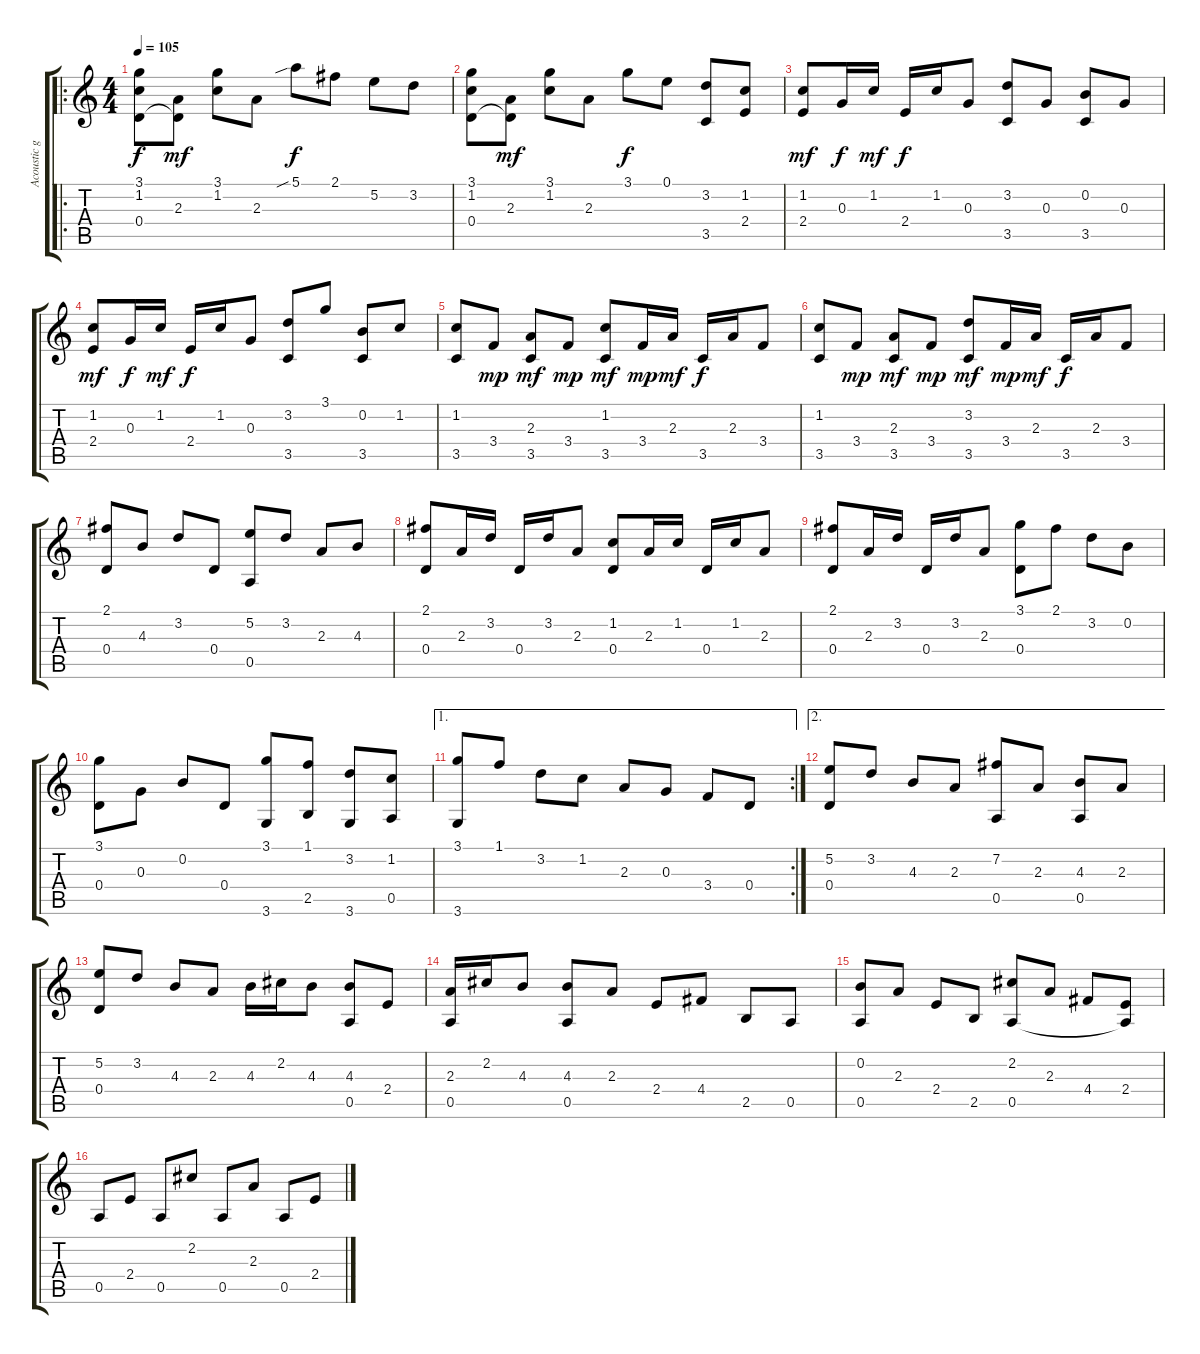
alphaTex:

\track ("Acoustic guitar" "Acoustic g") {instrument acousticguitarsteel}
\staff {score tabs}
\tuning (E4 B3 G3 D3 A2 E2) {hide}
\ro
\ts (4 4)
\tempo 105
\clef g2
\ks c
(3.1 1.2 0.4).8{dy f instrument acousticguitarsteel} (2.3 0.4{t}).8{dy mf} (3.1 1.2).8 2.3.8 5.1{sib}.8{dy f} 2.1.8 5.2.8 3.2.8 |
(3.1 1.2 0.4).8 (2.3 0.4{t}).8{dy mf} (3.1 1.2).8 2.3.8 3.1.8{dy f} 0.1.8 (3.2 3.5).8 (1.2 2.4).8 |
(1.2 2.4).8{dy mf} 0.3.16{dy f} 1.2.16{dy mf} 2.4.16{dy f} 1.2.16 0.3.8 (3.2 3.5).8 0.3.8 (0.2 3.5).8 0.3.8 |
(1.2 2.4).8{dy mf} 0.3.16{dy f} 1.2.16{dy mf} 2.4.16{dy f} 1.2.16 0.3.8 (3.2 3.5).8 3.1.8 (0.2 3.5).8 1.2.8 |
(1.2 3.5).8 3.4.8{dy mp} (2.3 3.5).8{dy mf} 3.4.8{dy mp} (1.2 3.5).8{dy mf} 3.4.16{dy mp} 2.3.16{dy mf} 3.5.16{dy f} 2.3.16 3.4.8 |
(1.2 3.5).8 3.4.8{dy mp} (2.3 3.5).8{dy mf} 3.4.8{dy mp} (3.2 3.5).8{dy mf} 3.4.16{dy mp} 2.3.16{dy mf} 3.5.16{dy f} 2.3.16 3.4.8 |
(2.1 0.4).8 4.3.8 3.2.8 0.4.8 (5.2 0.5).8 3.2.8 2.3.8 4.3.8 |
(2.1 0.4).8 2.3.16 3.2.16 0.4.16 3.2.16 2.3.8 (1.2 0.4).8 2.3.16 1.2.16 0.4.16 1.2.16 2.3.8 |
(2.1 0.4).8 2.3.16 3.2.16 0.4.16 3.2.16 2.3.8 (3.1 0.4).8 2.1.8 3.2.8 0.2.8 |
(3.1 0.4).8 0.3.8 0.2.8 0.4.8 (3.1 3.6).8 (1.1 2.5).8 (3.2 3.6).8 (1.2 0.5).8 |
\ae 1
\rc 2
(3.1 3.6).8 1.1.8 3.2.8 1.2.8 2.3.8 0.3.8 3.4.8 0.4.8 |
\ae 2
(5.2 0.4).8 3.2.8 4.3.8 2.3.8 (7.2 0.5).8 2.3.8 (4.3 0.5).8 2.3.8 |
(5.2 0.4).8 3.2.8 4.3.8 2.3.8 4.3.16 2.2.16 4.3.8 (4.3 0.5).8 2.4.8 |
(2.3 0.5).16 2.2.16 4.3.8 (4.3 0.5).8 2.3.8 2.4.8 4.4.8 2.5.8 0.5.8 |
(0.2 0.5).8 2.3.8 2.4.8 2.5.8 (2.2 0.5).8 2.3.8 4.4.8 (2.4 0.5{t}).8 |
0.5.8 2.4.8 0.5.8 2.2.8 0.5.8 2.3.8 0.5.8 2.4.8
